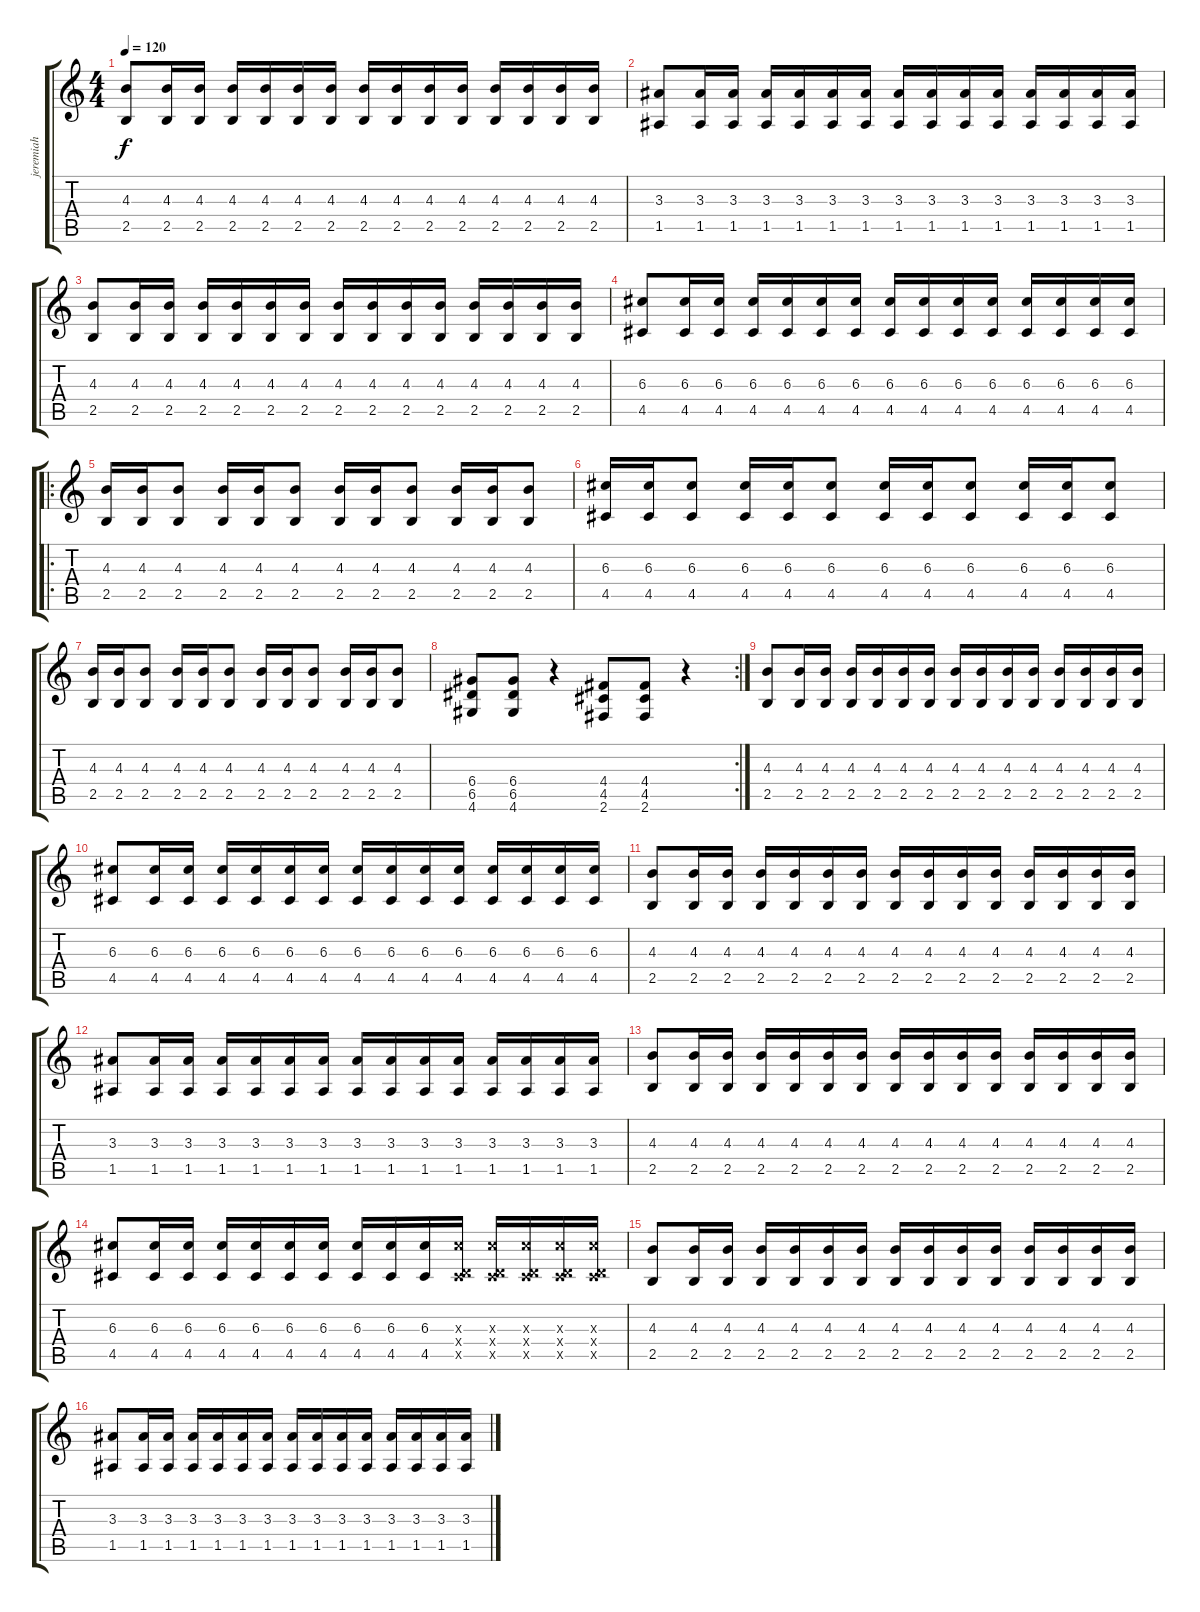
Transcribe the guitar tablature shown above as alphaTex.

\track ("jeremiah" "jeremiah") {instrument distortionguitar}
\staff {score tabs}
\tuning (E4 B3 G3 D3 A2 E2) {hide}
\ts (4 4)
\tempo 120
\clef g2
\ks c
(4.3 2.5).8{dy f} (4.3 2.5).16 (4.3 2.5).16 (4.3 2.5).16 (4.3 2.5).16 (4.3 2.5).16 (4.3 2.5).16 (4.3 2.5).16 (4.3 2.5).16 (4.3 2.5).16 (4.3 2.5).16 (4.3 2.5).16 (4.3 2.5).16 (4.3 2.5).16 (4.3 2.5).16 |
(3.3 1.5).8 (3.3 1.5).16 (3.3 1.5).16 (3.3 1.5).16 (3.3 1.5).16 (3.3 1.5).16 (3.3 1.5).16 (3.3 1.5).16 (3.3 1.5).16 (3.3 1.5).16 (3.3 1.5).16 (3.3 1.5).16 (3.3 1.5).16 (3.3 1.5).16 (3.3 1.5).16 |
(4.3 2.5).8 (4.3 2.5).16 (4.3 2.5).16 (4.3 2.5).16 (4.3 2.5).16 (4.3 2.5).16 (4.3 2.5).16 (4.3 2.5).16 (4.3 2.5).16 (4.3 2.5).16 (4.3 2.5).16 (4.3 2.5).16 (4.3 2.5).16 (4.3 2.5).16 (4.3 2.5).16 |
(6.3 4.5).8 (6.3 4.5).16 (6.3 4.5).16 (6.3 4.5).16 (6.3 4.5).16 (6.3 4.5).16 (6.3 4.5).16 (6.3 4.5).16 (6.3 4.5).16 (6.3 4.5).16 (6.3 4.5).16 (6.3 4.5).16 (6.3 4.5).16 (6.3 4.5).16 (6.3 4.5).16 |
\ro
(4.3 2.5).16 (4.3 2.5).16 (4.3 2.5).8 (4.3 2.5).16 (4.3 2.5).16 (4.3 2.5).8 (4.3 2.5).16 (4.3 2.5).16 (4.3 2.5).8 (4.3 2.5).16 (4.3 2.5).16 (4.3 2.5).8 |
(6.3 4.5).16 (6.3 4.5).16 (6.3 4.5).8 (6.3 4.5).16 (6.3 4.5).16 (6.3 4.5).8 (6.3 4.5).16 (6.3 4.5).16 (6.3 4.5).8 (6.3 4.5).16 (6.3 4.5).16 (6.3 4.5).8 |
(4.3 2.5).16 (4.3 2.5).16 (4.3 2.5).8 (4.3 2.5).16 (4.3 2.5).16 (4.3 2.5).8 (4.3 2.5).16 (4.3 2.5).16 (4.3 2.5).8 (4.3 2.5).16 (4.3 2.5).16 (4.3 2.5).8 |
\rc 2
(6.4 6.5 4.6).8 (6.4 6.5 4.6).8 r.4 (4.4 4.5 2.6).8 (4.4 4.5 2.6).8 r.4 |
(4.3 2.5).8 (4.3 2.5).16 (4.3 2.5).16 (4.3 2.5).16 (4.3 2.5).16 (4.3 2.5).16 (4.3 2.5).16 (4.3 2.5).16 (4.3 2.5).16 (4.3 2.5).16 (4.3 2.5).16 (4.3 2.5).16 (4.3 2.5).16 (4.3 2.5).16 (4.3 2.5).16 |
(6.3 4.5).8 (6.3 4.5).16 (6.3 4.5).16 (6.3 4.5).16 (6.3 4.5).16 (6.3 4.5).16 (6.3 4.5).16 (6.3 4.5).16 (6.3 4.5).16 (6.3 4.5).16 (6.3 4.5).16 (6.3 4.5).16 (6.3 4.5).16 (6.3 4.5).16 (6.3 4.5).16 |
(4.3 2.5).8 (4.3 2.5).16 (4.3 2.5).16 (4.3 2.5).16 (4.3 2.5).16 (4.3 2.5).16 (4.3 2.5).16 (4.3 2.5).16 (4.3 2.5).16 (4.3 2.5).16 (4.3 2.5).16 (4.3 2.5).16 (4.3 2.5).16 (4.3 2.5).16 (4.3 2.5).16 |
(3.3 1.5).8 (3.3 1.5).16 (3.3 1.5).16 (3.3 1.5).16 (3.3 1.5).16 (3.3 1.5).16 (3.3 1.5).16 (3.3 1.5).16 (3.3 1.5).16 (3.3 1.5).16 (3.3 1.5).16 (3.3 1.5).16 (3.3 1.5).16 (3.3 1.5).16 (3.3 1.5).16 |
(4.3 2.5).8 (4.3 2.5).16 (4.3 2.5).16 (4.3 2.5).16 (4.3 2.5).16 (4.3 2.5).16 (4.3 2.5).16 (4.3 2.5).16 (4.3 2.5).16 (4.3 2.5).16 (4.3 2.5).16 (4.3 2.5).16 (4.3 2.5).16 (4.3 2.5).16 (4.3 2.5).16 |
(6.3 4.5).8 (6.3 4.5).16 (6.3 4.5).16 (6.3 4.5).16 (6.3 4.5).16 (6.3 4.5).16 (6.3 4.5).16 (6.3 4.5).16 (6.3 4.5).16 (6.3 4.5).16 (6.3{x} 0.4{x} 4.5{x}).16 (6.3{x} 0.4{x} 4.5{x}).16 (6.3{x} 0.4{x} 4.5{x}).16 (6.3{x} 0.4{x} 4.5{x}).16 (6.3{x} 0.4{x} 4.5{x}).16 |
(4.3 2.5).8 (4.3 2.5).16 (4.3 2.5).16 (4.3 2.5).16 (4.3 2.5).16 (4.3 2.5).16 (4.3 2.5).16 (4.3 2.5).16 (4.3 2.5).16 (4.3 2.5).16 (4.3 2.5).16 (4.3 2.5).16 (4.3 2.5).16 (4.3 2.5).16 (4.3 2.5).16 |
(3.3 1.5).8 (3.3 1.5).16 (3.3 1.5).16 (3.3 1.5).16 (3.3 1.5).16 (3.3 1.5).16 (3.3 1.5).16 (3.3 1.5).16 (3.3 1.5).16 (3.3 1.5).16 (3.3 1.5).16 (3.3 1.5).16 (3.3 1.5).16 (3.3 1.5).16 (3.3 1.5).16
